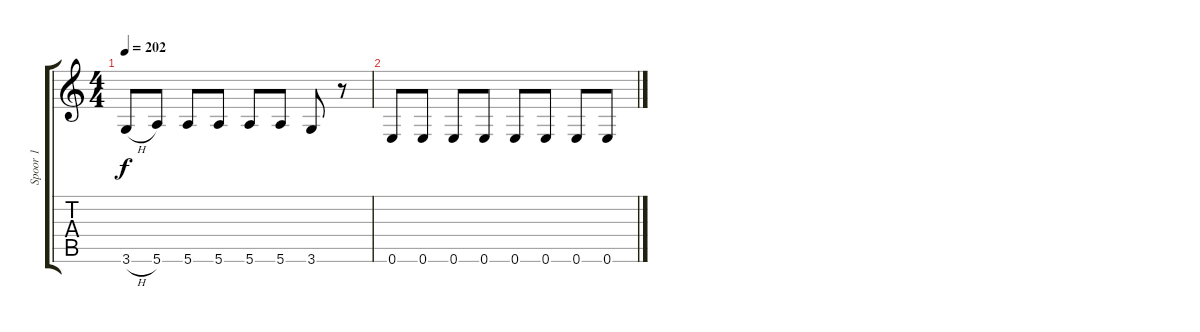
\track ("Spoor 1" "Spoor 1") {instrument electricbasspick}
\staff {score tabs}
\tuning (E4 B3 G3 D3 A2 E2) {hide}
\ts (4 4)
\tempo 202
\clef g2
\ks c
3.6{h}.8{dy f} 5.6.8 5.6.8 5.6.8 5.6.8 5.6.8 3.6.8 r.8 |
0.6.8 0.6.8 0.6.8 0.6.8 0.6.8 0.6.8 0.6.8 0.6.8
